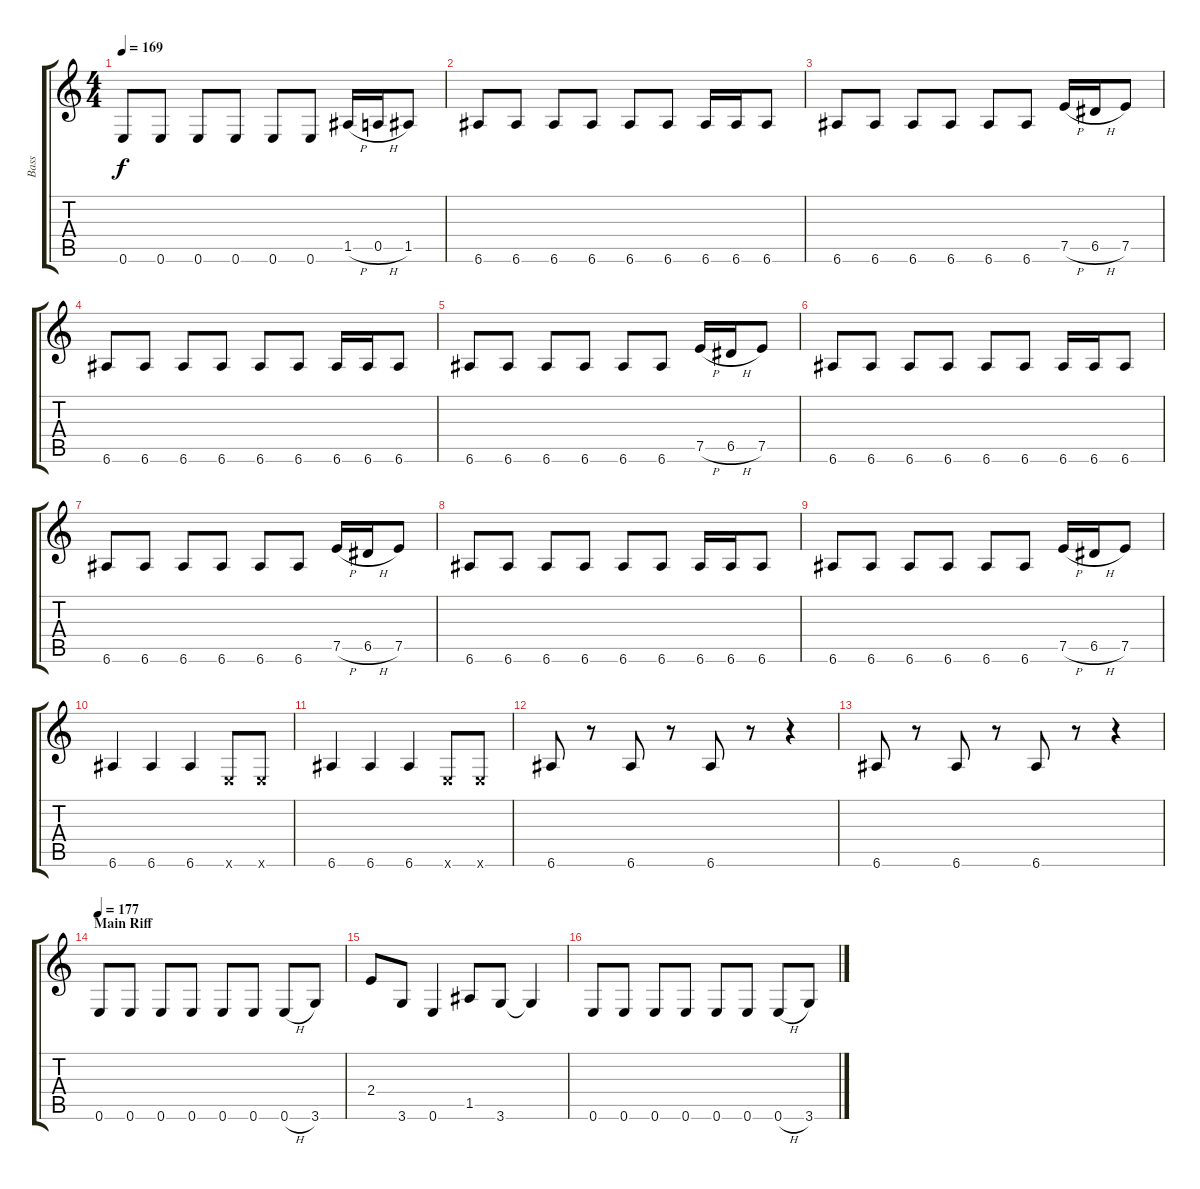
\track ("Bass" "Bass") {instrument distortionguitar}
\staff {score tabs}
\tuning (E4 B3 G3 D3 A2 E2) {hide}
\ts (4 4)
\tempo 169
\clef g2
\ks c
0.6.8{dy f} 0.6.8 0.6.8 0.6.8 0.6.8 0.6.8 1.5{h}.16 0.5{h}.16 1.5.8 |
6.6.8 6.6.8 6.6.8 6.6.8 6.6.8 6.6.8 6.6.16 6.6.16 6.6.8 |
6.6.8 6.6.8 6.6.8 6.6.8 6.6.8 6.6.8 7.5{h}.16 6.5{h}.16 7.5.8 |
6.6.8 6.6.8 6.6.8 6.6.8 6.6.8 6.6.8 6.6.16 6.6.16 6.6.8 |
6.6.8 6.6.8 6.6.8 6.6.8 6.6.8 6.6.8 7.5{h}.16 6.5{h}.16 7.5.8 |
6.6.8 6.6.8 6.6.8 6.6.8 6.6.8 6.6.8 6.6.16 6.6.16 6.6.8 |
6.6.8 6.6.8 6.6.8 6.6.8 6.6.8 6.6.8 7.5{h}.16 6.5{h}.16 7.5.8 |
6.6.8 6.6.8 6.6.8 6.6.8 6.6.8 6.6.8 6.6.16 6.6.16 6.6.8 |
6.6.8 6.6.8 6.6.8 6.6.8 6.6.8 6.6.8 7.5{h}.16 6.5{h}.16 7.5.8 |
6.6.4 6.6.4 6.6.4 0.6{x}.8 0.6{x}.8 |
6.6.4 6.6.4 6.6.4 0.6{x}.8 0.6{x}.8 |
6.6.8 r.8 6.6.8 r.8 6.6.8 r.8 r.4 |
6.6.8 r.8 6.6.8 r.8 6.6.8 r.8 r.4 |
\section ("" "Main Riff")
\tempo 177
0.6.8 0.6.8 0.6.8 0.6.8 0.6.8 0.6.8 0.6{h}.8 3.6.8 |
2.4.8 3.6.8 0.6.4 1.5.8 3.6.8 3.6{t}.4 |
0.6.8 0.6.8 0.6.8 0.6.8 0.6.8 0.6.8 0.6{h}.8 3.6.8
